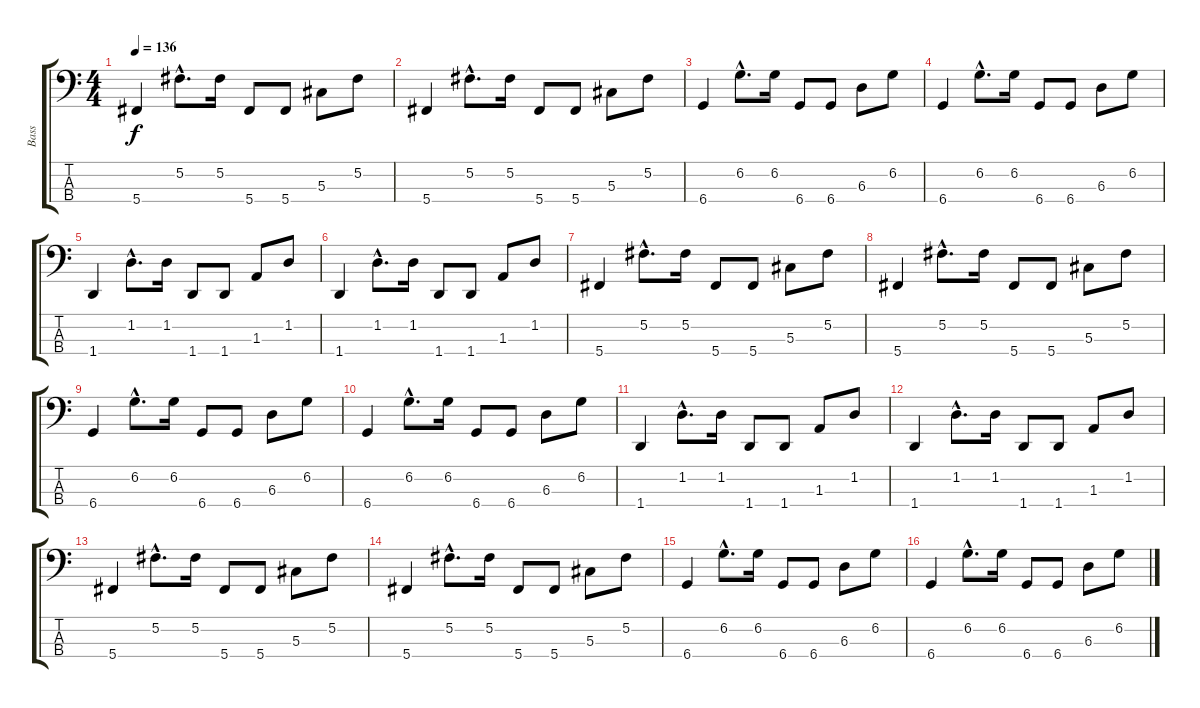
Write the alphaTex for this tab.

\track ("Bass" "Bass") {instrument electricbassfinger}
\staff {score tabs}
\tuning (Gb2 Db2 Ab1 Db1) {hide}
\ts (4 4)
\tempo 136
\clef f4
\ks c
5.4.4{dy f} 5.2{hac}.8{d} 5.2.16 5.4.8 5.4.8 5.3.8 5.2.8 |
5.4.4 5.2{hac}.8{d} 5.2.16 5.4.8 5.4.8 5.3.8 5.2.8 |
6.4.4 6.2{hac}.8{d} 6.2.16 6.4.8 6.4.8 6.3.8 6.2.8 |
6.4.4 6.2{hac}.8{d} 6.2.16 6.4.8 6.4.8 6.3.8 6.2.8 |
1.4.4 1.2{hac}.8{d} 1.2.16 1.4.8 1.4.8 1.3.8 1.2.8 |
1.4.4 1.2{hac}.8{d} 1.2.16 1.4.8 1.4.8 1.3.8 1.2.8 |
5.4.4 5.2{hac}.8{d} 5.2.16 5.4.8 5.4.8 5.3.8 5.2.8 |
5.4.4 5.2{hac}.8{d} 5.2.16 5.4.8 5.4.8 5.3.8 5.2.8 |
6.4.4 6.2{hac}.8{d} 6.2.16 6.4.8 6.4.8 6.3.8 6.2.8 |
6.4.4 6.2{hac}.8{d} 6.2.16 6.4.8 6.4.8 6.3.8 6.2.8 |
1.4.4 1.2{hac}.8{d} 1.2.16 1.4.8 1.4.8 1.3.8 1.2.8 |
1.4.4 1.2{hac}.8{d} 1.2.16 1.4.8 1.4.8 1.3.8 1.2.8 |
5.4.4 5.2{hac}.8{d} 5.2.16 5.4.8 5.4.8 5.3.8 5.2.8 |
5.4.4 5.2{hac}.8{d} 5.2.16 5.4.8 5.4.8 5.3.8 5.2.8 |
6.4.4 6.2{hac}.8{d} 6.2.16 6.4.8 6.4.8 6.3.8 6.2.8 |
6.4.4 6.2{hac}.8{d} 6.2.16 6.4.8 6.4.8 6.3.8 6.2.8
